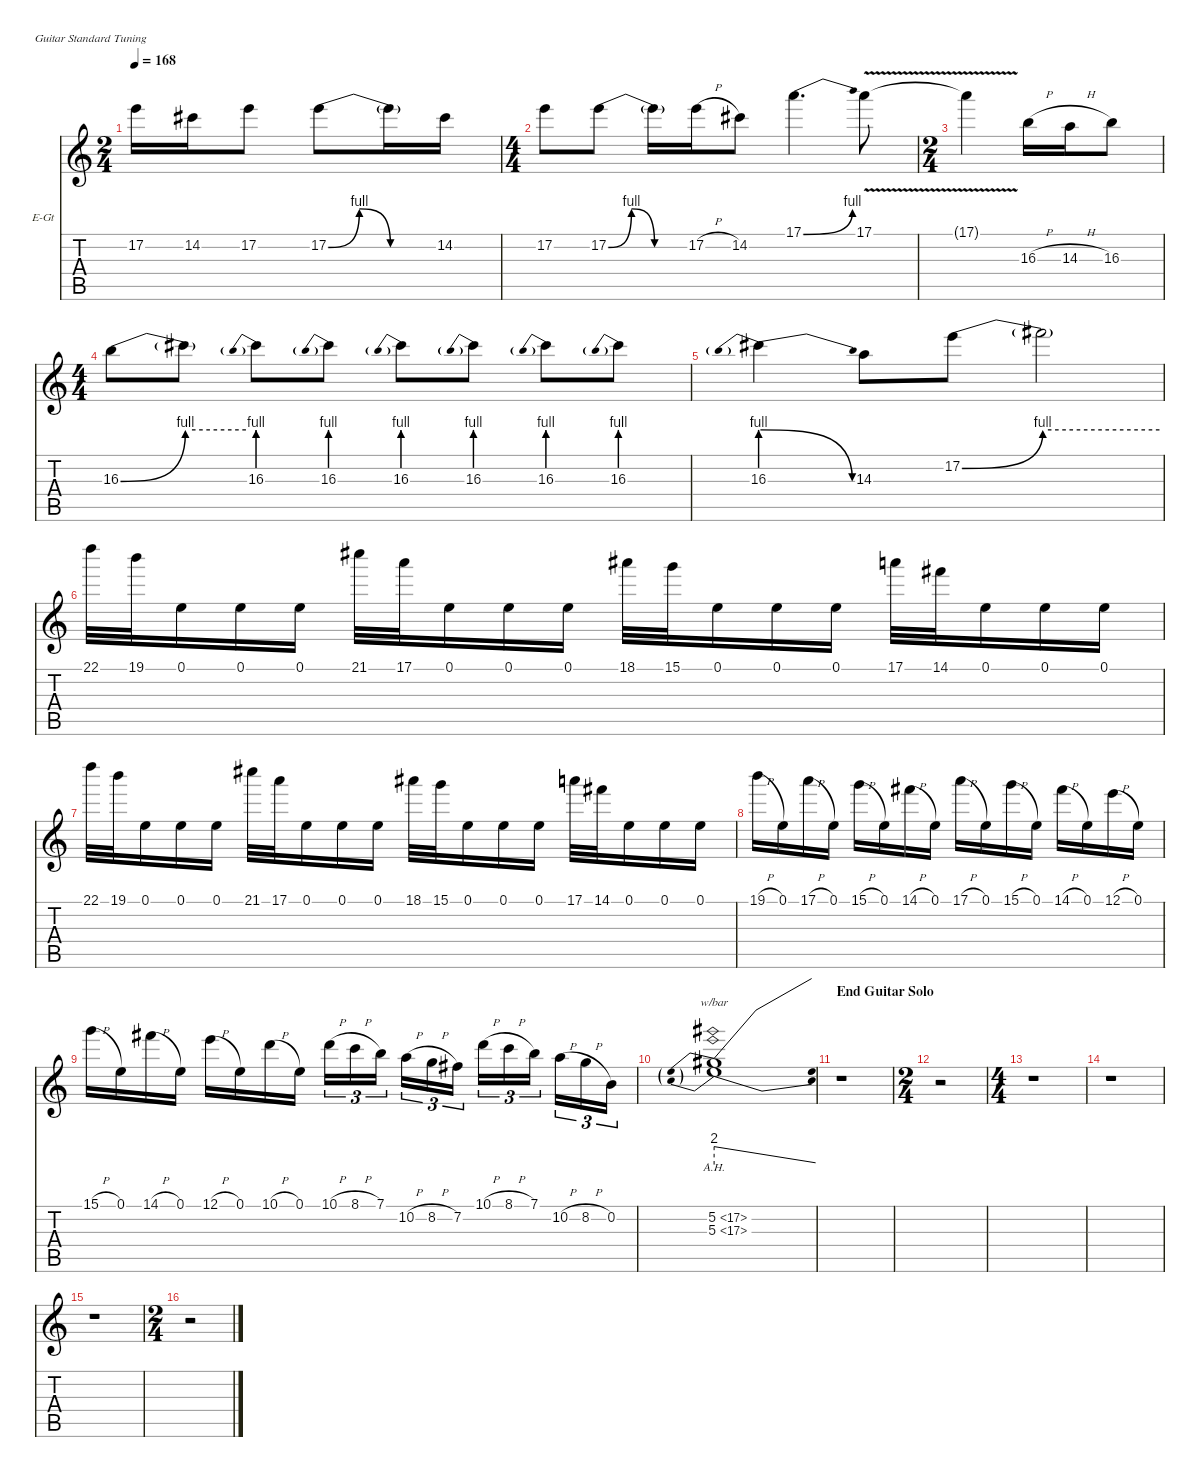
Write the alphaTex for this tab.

\hideDynamics
\bracketExtendMode nobrackets
\firstSystemTrackNameOrientation horizontal
\otherSystemsTrackNameOrientation horizontal
\track ("Guitar V " "E-Gt") {instrument distortionguitar}
\staff {score tabs}
\tuning (E4 B3 G3 D3 A2 E2)
\ts (2 4)
\tempo 168
\clef g2
\ks c
17.2.16{dy f} 14.2{acc #}.16 17.2.8 17.2{be (bendrelease 0 0 30 4 30 4 60 0)}.8 17.2{be (hold 0 0 60 0) t}.16 14.2{acc #}.16 |
\ts (4 4)
17.2.8 17.2{be (bendrelease 0 0 30 4 30 4 60 0)}.8 17.2{be (hold 0 0 60 0) t}.16 17.2{h}.16 14.2{acc #}.8 17.1{be (bend 0 0 60 4)}.4{d} 17.1{v}.8 |
\ts (2 4)
17.1{v t}.4 16.3{h}.16 14.3{h}.16 16.3.8 |
\ts (4 4)
16.3{be (bend 0 0 60 4)}.8 16.3{be (hold 0 4 60 4) t}.8 16.3{be (prebend 0 4 60 4)}.8 16.3{be (prebend 0 4 60 4)}.8 16.3{be (prebend 0 4 60 4)}.8 16.3{be (prebend 0 4 60 4)}.8 16.3{be (prebend 0 4 60 4)}.8 16.3{be (prebend 0 4 60 4)}.8 |
16.3{be (prebendrelease 0 4 60 0)}.4 14.3.8 17.2{be (bend 0 0 60 4)}.8 17.2{be (hold 0 4 60 4) t}.2 |
22.1.32 19.1.32 0.1.16 0.1.16 0.1.16 21.1{acc #}.32 17.1.32 0.1.16 0.1.16 0.1.16 18.1{acc #}.32 15.1.32 0.1.16 0.1.16 0.1.16 17.1.32 14.1{acc #}.32 0.1.16 0.1.16 0.1.16 |
22.1.32 19.1.32 0.1.16 0.1.16 0.1.16 21.1{acc #}.32 17.1.32 0.1.16 0.1.16 0.1.16 18.1{acc #}.32 15.1.32 0.1.16 0.1.16 0.1.16 17.1.32 14.1{acc #}.32 0.1.16 0.1.16 0.1.16 |
19.1{h}.16 0.1.16 17.1{h}.16 0.1.16 15.1{h}.16 0.1.16 14.1{h acc #}.16 0.1.16 17.1{h}.16 0.1.16 15.1{h}.16 0.1.16 14.1{h acc #}.16 0.1.16 12.1{h}.16 0.1.16 |
15.1{h}.16 0.1.16 14.1{h acc #}.16 0.1.16 12.1{h}.16 0.1.16 10.1{h}.16 0.1.16 10.1{h}.16{tu (3 2)} 8.1{h}.16{tu (3 2)} 7.1.16{tu (3 2)} 10.2{h}.16{tu (3 2)} 8.2{h}.16{tu (3 2)} 7.2{acc #}.16{tu (3 2)} 10.1{h}.16{tu (3 2)} 8.1{h}.16{tu (3 2)} 7.1.16{tu (3 2)} 10.2{h}.16{tu (3 2)} 8.2{h}.16{tu (3 2)} 0.2.16{tu (3 2)} |
(5.2{ah 12} 5.3{ah 12}).1{tbe (predivedive default 0 8 60 0)} |
\section ("" "End Guitar Solo")
r.1 |
\ts (2 4)
r.2 |
\ts (4 4)
r.1 |
r.1 |
r.1 |
\ts (2 4)
r.2
